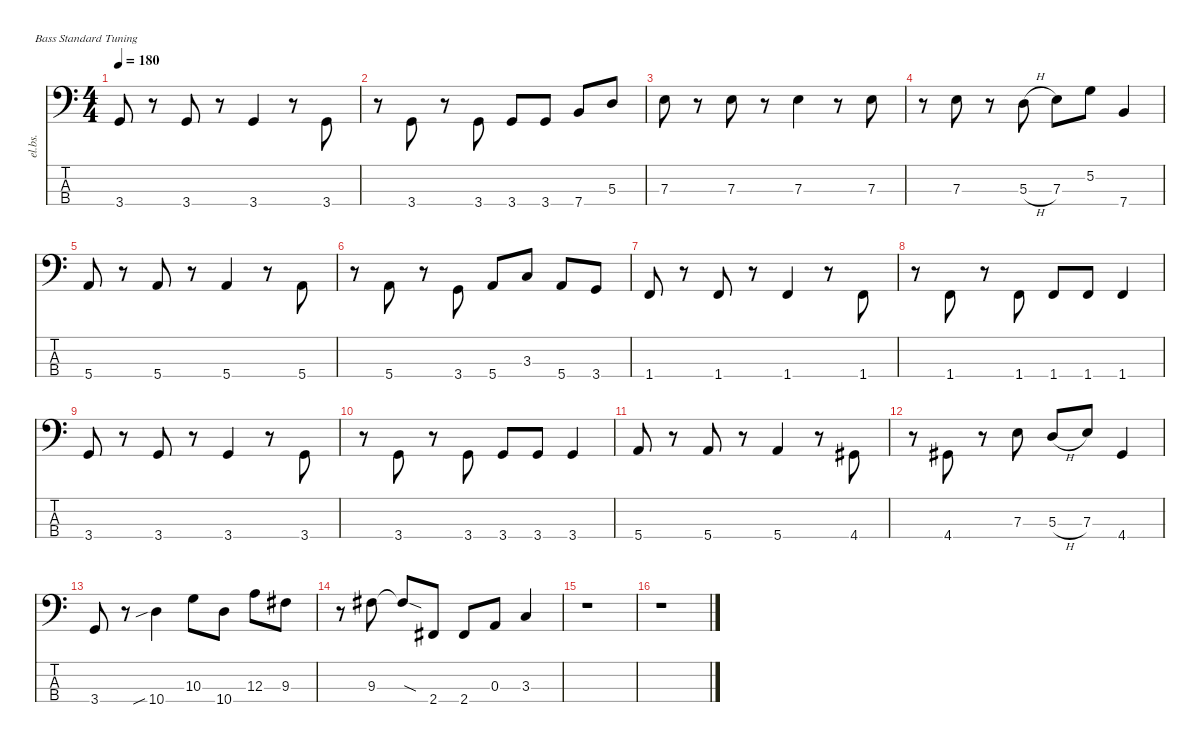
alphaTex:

\defaultSystemsLayout 4
\hideDynamics
\bracketExtendMode nobrackets
\track ("Electric Bass" "el.bs.") {mute instrument electricbassfinger}
\staff {score tabs}
\tuning (G2 D2 A1 E1)
\ts (4 4)
\tempo 180
\clef f4
\ks c
3.4.8{dy mf beam Up} r.8{beam Down} 3.4.8{beam Up} r.8{beam Down} 3.4.4{beam Up} r.8{beam Down} 3.4.8{beam Up} |
r.8{beam Down} 3.4.8{beam Up} r.8{beam Down} 3.4.8{beam Up} 3.4.8{beam Up} 3.4.8{beam Up} 7.4.8{beam Up} 5.3.8{beam Up} |
7.3.8{beam Down} r.8{beam Down} 7.3.8{beam Down} r.8{beam Down} 7.3.4{beam Down} r.8{beam Down} 7.3.8{beam Down} |
r.8{beam Down} 7.3.8{beam Down} r.8{beam Down} 5.3{h}.8{beam Down} 7.3.8{beam Down} 5.2.8{beam Down} 7.4.4{beam Up} |
5.4.8{beam Up} r.8{beam Down} 5.4.8{beam Up} r.8{beam Down} 5.4.4{beam Up} r.8{beam Down} 5.4.8{beam Up} |
r.8{beam Down} 5.4.8{beam Up} r.8{beam Down} 3.4.8{beam Up} 5.4.8{beam Up} 3.3.8{beam Up} 5.4.8{beam Up} 3.4.8{beam Up} |
1.4.8{beam Up} r.8{beam Down} 1.4.8{beam Up} r.8{beam Down} 1.4.4{beam Up} r.8{beam Down} 1.4.8{beam Up} |
r.8{beam Down} 1.4.8{beam Up} r.8{beam Down} 1.4.8{beam Up} 1.4.8{beam Up} 1.4.8{beam Up} 1.4.4{beam Up} |
3.4.8{beam Up} r.8{beam Down} 3.4.8{beam Up} r.8{beam Down} 3.4.4{beam Up} r.8{beam Down} 3.4.8{beam Up} |
r.8{beam Down} 3.4.8{beam Up} r.8{beam Down} 3.4.8{beam Up} 3.4.8{beam Up} 3.4.8{beam Up} 3.4.4{beam Up} |
5.4.8{beam Up} r.8{beam Down} 5.4.8{beam Up} r.8{beam Down} 5.4.4{beam Up} r.8{beam Down} 4.4{acc #}.8{beam Up} |
r.8{beam Down} 4.4{acc #}.8{beam Up} r.8{beam Down} 7.3.8{beam Down} 5.3{h}.8{beam Up} 7.3.8{beam Up} 4.4{acc #}.4{beam Up} |
3.4.8{beam Up} r.8{beam Down} 10.4{sib}.4{beam Down} 10.3.8{beam Down} 10.4.8{beam Down} 12.3.8{beam Down} 9.3{acc #}.8{beam Down} |
r.8{beam Down} 9.3{acc #}.8{beam Down} 9.3{sod t acc #}.8{beam Up} 2.4{acc #}.8{beam Up} 2.4{acc #}.8{beam Up} 0.3.8{beam Up} 3.3.4{beam Up} |
r.1{beam Down} |
r.1{beam Down}
